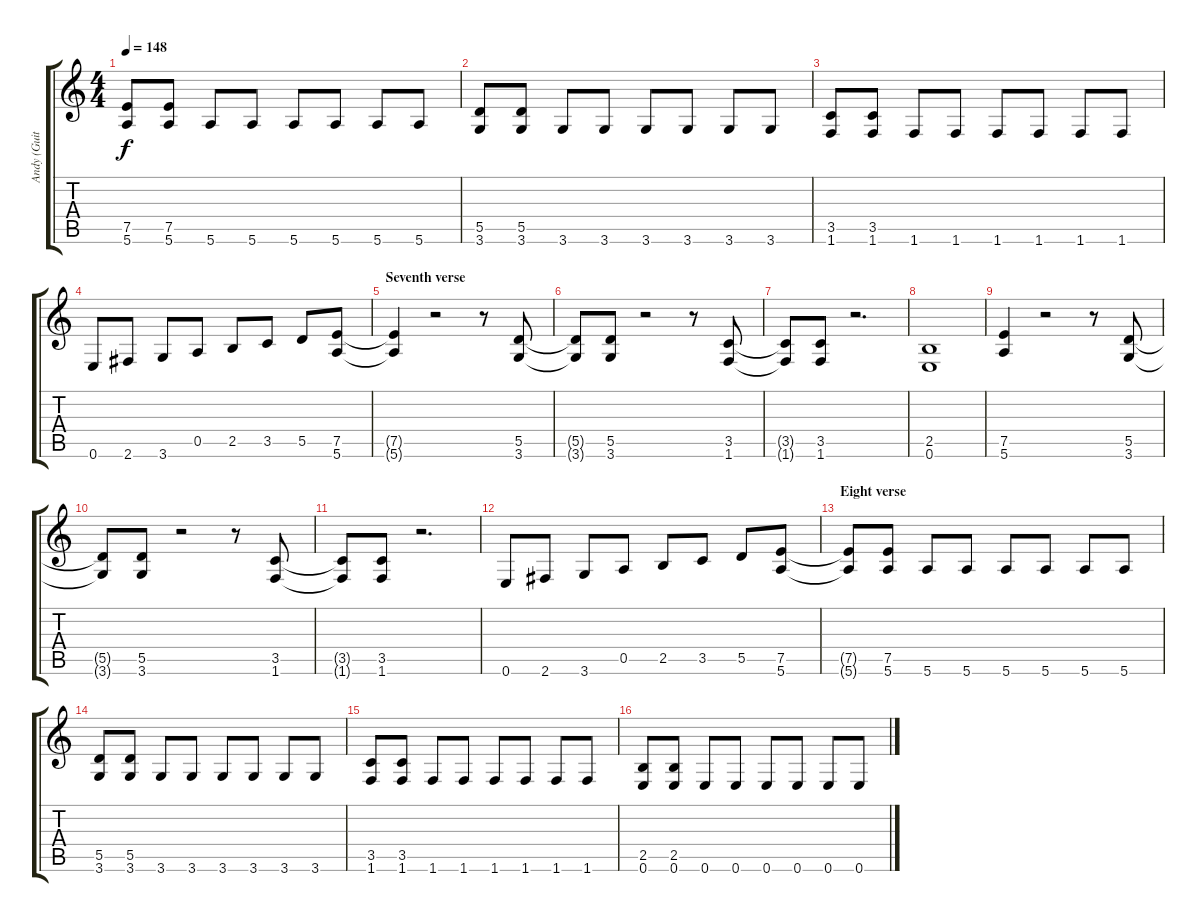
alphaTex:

\track ("Andy (Guitar)" "Andy (Guit") {instrument overdrivenguitar}
\staff {score tabs}
\tuning (E4 B3 G3 D3 A2 E2) {hide}
\ts (4 4)
\tempo 148
\clef g2
\ks c
(7.5 5.6).8{dy f} (7.5 5.6).8 5.6.8 5.6.8 5.6.8 5.6.8 5.6.8 5.6.8 |
(5.5 3.6).8 (5.5 3.6).8 3.6.8 3.6.8 3.6.8 3.6.8 3.6.8 3.6.8 |
(3.5 1.6).8 (3.5 1.6).8 1.6.8 1.6.8 1.6.8 1.6.8 1.6.8 1.6.8 |
0.6.8 2.6.8 3.6.8 0.5.8 2.5.8 3.5.8 5.5.8 (7.5 5.6).8 |
\section ("" "Seventh verse")
(7.5{t} 5.6{t}).4 r.2 r.8 (5.5 3.6).8 |
(5.5{t} 3.6{t}).8 (5.5 3.6).8 r.2 r.8 (3.5 1.6).8 |
(3.5{t} 1.6{t}).8 (3.5 1.6).8 r.2{d} |
(2.5 0.6).1 |
(7.5 5.6).4 r.2 r.8 (5.5 3.6).8 |
(5.5{t} 3.6{t}).8 (5.5 3.6).8 r.2 r.8 (3.5 1.6).8 |
(3.5{t} 1.6{t}).8 (3.5 1.6).8 r.2{d} |
0.6.8 2.6.8 3.6.8 0.5.8 2.5.8 3.5.8 5.5.8 (7.5 5.6).8 |
\section ("" "Eight verse")
(7.5{t} 5.6{t}).8 (7.5 5.6).8 5.6.8 5.6.8 5.6.8 5.6.8 5.6.8 5.6.8 |
(5.5 3.6).8 (5.5 3.6).8 3.6.8 3.6.8 3.6.8 3.6.8 3.6.8 3.6.8 |
(3.5 1.6).8 (3.5 1.6).8 1.6.8 1.6.8 1.6.8 1.6.8 1.6.8 1.6.8 |
(2.5 0.6).8 (2.5 0.6).8 0.6.8 0.6.8 0.6.8 0.6.8 0.6.8 0.6.8
